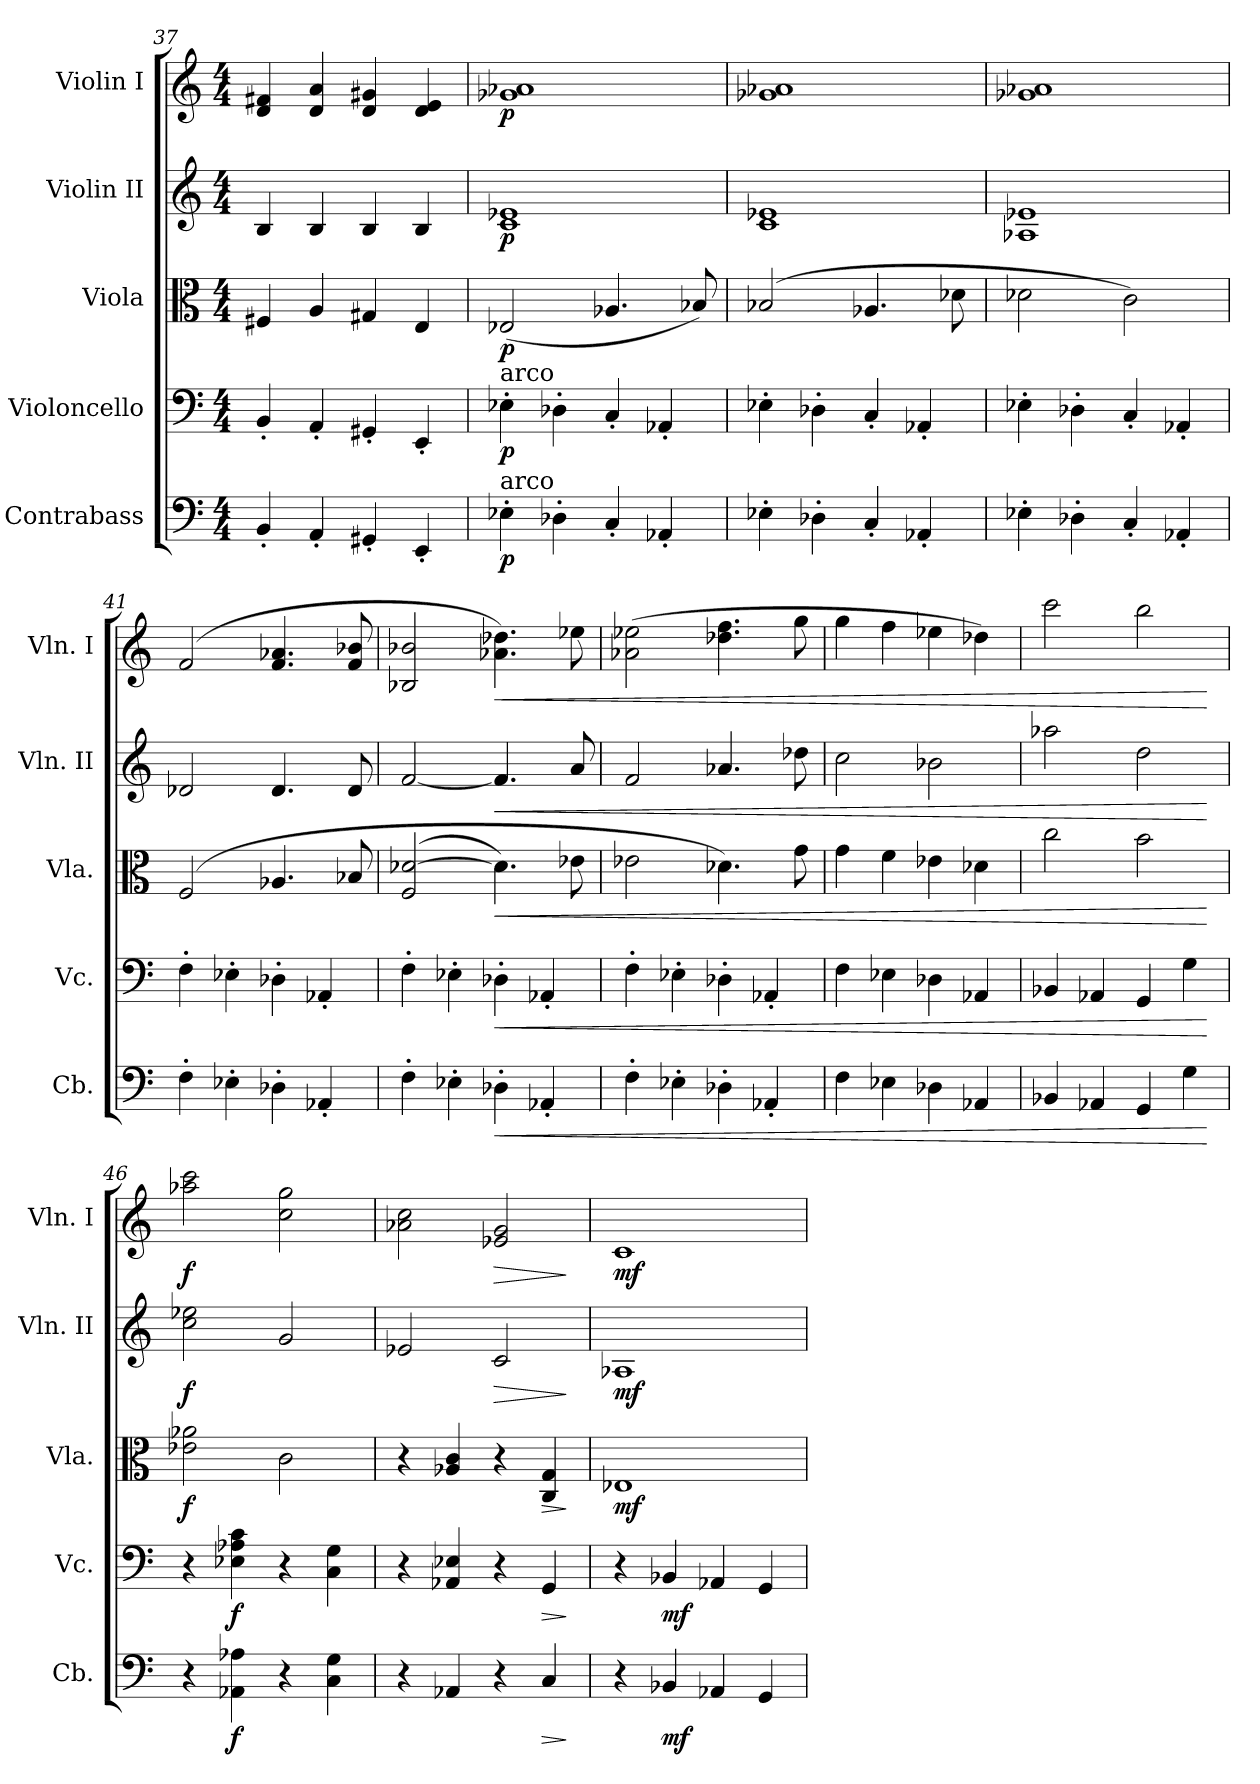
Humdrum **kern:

**kern	**dynam	**kern	**dynam	**kern	**dynam	**kern	**dynam	**kern	**dynam
*part5	*part5	*part4	*part4	*part3	*part3	*part2	*part2	*part1	*part1
*staff5	*staff5	*staff4	*staff4	*staff3	*staff3	*staff2	*staff2	*staff1	*staff1
*I"Contrabass	*	*I"Violoncello	*	*I"Viola	*	*I"Violin II	*	*I"Violin I	*
*I'Cb.	*	*I'Vc.	*	*I'Vla.	*	*I'Vln. II	*	*I'Vln. I	*
*clefF4	*	*clefF4	*	*clefC3	*	*clefG2	*	*clefG2	*
*ITrd7c12	*	*	*	*	*	*	*	*	*
*k[]	*	*k[]	*	*k[]	*	*k[]	*	*k[]	*
*M4/4	*	*M4/4	*	*M4/4	*	*M4/4	*	*M4/4	*
=37	=37	=37	=37	=37	=37	=37	=37	=37	=37
4BBB'/	.	4BB'/	.	4F#X/	.	4B/	.	4d/ 4f#X/	.
4AAA'/	.	4AA'/	.	4A/	.	4B/	.	4d/ 4a/	.
4GGG#X'/	.	4GG#X'/	.	4G#X/	.	4B/	.	4d/ 4g#X/	.
4EEE'/	.	4EE'/	.	4E/	.	4B/	.	4d/ 4e/	.
=38	=38	=38	=38	=38	=38	=38	=38	=38	=38
!	!	!LO:TX:a:t=arco	!	!	!	!	!	!	!
!LO:TX:a:t=arco	!	!	!	!	!	!	!	!	!
!	!LO:DY:b	!	!LO:DY:b	!	!LO:DY:b	!	!LO:DY:b	!	!LO:DY:b
4EE-X'\	p	4E-X'\	p	(<2E-X/	p	1c 1e-X	p	1g-X 1a-X	p
4DD-X'\	.	4D-X'\	.	.	.	.	.	.	.
4CC'/	.	4C'/	.	4.A-X/	.	.	.	.	.
4AAA-X'/	.	4AA-X'/	.	.	.	.	.	.	.
.	.	.	.	8B-X/)	.	.	.	.	.
!!LO:LB:g=z
=39	=39	=39	=39	=39	=39	=39	=39	=39	=39
4EE-X'\	.	4E-X'\	.	(>2B-X/	.	1c 1e-X	.	1g-X 1a-X	.
4DD-X'\	.	4D-X'\	.	.	.	.	.	.	.
4CC'/	.	4C'/	.	4.A-X/	.	.	.	.	.
4AAA-X'/	.	4AA-X'/	.	.	.	.	.	.	.
.	.	.	.	8d-X\	.	.	.	.	.
=40	=40	=40	=40	=40	=40	=40	=40	=40	=40
4EE-X'\	.	4E-X'\	.	2d-X\	.	1A-X 1e-X	.	1g-X 1a-X	.
4DD-X'\	.	4D-X'\	.	.	.	.	.	.	.
4CC'/	.	4C'/	.	2c\)	.	.	.	.	.
4AAA-X'/	.	4AA-X'/	.	.	.	.	.	.	.
=41	=41	=41	=41	=41	=41	=41	=41	=41	=41
4FF'\	.	4F'\	.	(>2F/	.	2d-X/	.	(>2f/	.
4EE-X'\	.	4E-X'\	.	.	.	.	.	.	.
4DD-X'\	.	4D-X'\	.	4.A-X/	.	4.d-/	.	4.f/ 4.a-X/	.
4AAA-X'/	.	4AA-X'/	.	.	.	.	.	.	.
.	.	.	.	8B-X/	.	8d-/	.	8f/ 8b-X/	.
=42	=42	=42	=42	=42	=42	=42	=42	=42	=42
4FF'\	.	4F'\	.	(>2F/ [2d-X/	.	[2f/	.	2B-X/ 2b-X/	.
4EE-X'\	.	4E-X'\	.	.	.	.	.	.	.
!	!LO:HP:b	!	!LO:HP:b	!	!LO:HP:b	!	!LO:HP:b	!	!LO:HP:b
4DD-X'\	<	4D-X'\	<	4.d-\])	<	4.f/]	<	4.a-X\ 4.dd-X\)	<
4AAA-X'/	.	4AA-X'/	.	.	.	.	.	.	.
.	.	.	.	8e-X\	.	8a/	.	8ee-X\	.
=43	=43	=43	=43	=43	=43	=43	=43	=43	=43
4FF'\	.	4F'\	.	2e-X\	.	2f/	.	(>2a-X\ 2ee-X\	.
4EE-X'\	.	4E-X'\	.	.	.	.	.	.	.
4DD-X'\	.	4D-X'\	.	4.d-X\)	.	4.a-X/	.	4.dd-X\ 4.ff\	.
4AAA-X'/	.	4AA-X'/	.	.	.	.	.	.	.
.	.	.	.	8g\	.	8dd-X\	.	8gg\	.
!!LO:PB:g=z
=44	=44	=44	=44	=44	=44	=44	=44	=44	=44
4FF\	.	4F\	.	4g\	.	2cc\	.	4gg\	.
4EE-X\	.	4E-X\	.	4f\	.	.	.	4ff\	.
4DD-X\	.	4D-X\	.	4e-X\	.	2b-X\	.	4ee-X\	.
4AAA-X/	.	4AA-X/	.	4d-X\	.	.	.	4dd-X\)	.
=45	=45	=45	=45	=45	=45	=45	=45	=45	=45
4BBB-X/	.	4BB-X/	.	2cc\	.	2aa-X\	.	2ccc\	.
4AAA-X/	.	4AA-X/	.	.	.	.	.	.	.
4GGG/	.	4GG/	.	2b\	.	2dd\	.	2bb\	.
4GG\	.	4G\	.	.	.	.	.	.	.
.	[	.	[	.	[	.	[	.	[
=46	=46	=46	=46	=46	=46	=46	=46	=46	=46
!	!	!	!	!	!LO:DY:b	!	!LO:DY:b	!	!LO:DY:b
4r	.	4r	.	2e-X\ 2a-X\	f	2cc\ 2ee-X\	f	2aa-X\ 2ccc\	f
!	!LO:DY:b	!	!LO:DY:b	!	!	!	!	!	!
4AAA-X\ 4AA-X\	f	4E-X\ 4A-X\ 4c\	f	.	.	.	.	.	.
4r	.	4r	.	2c\	.	2g/	.	2cc\ 2gg\	.
4CC\ 4GG\	.	4C\ 4G\	.	.	.	.	.	.	.
=47	=47	=47	=47	=47	=47	=47	=47	=47	=47
4r	.	4r	.	4r	.	2e-X/	.	2a-X\ 2cc\	.
4AAA-X/	.	4AA-X/ 4E-X/	.	4A-X/ 4c/	.	.	.	.	.
!	!	!	!	!	!	!	!LO:HP:b	!	!LO:HP:b
4r	.	4r	.	4r	.	2c/	>	2e-X/ 2g/	>
!	!LO:HP:b	!	!LO:HP:b	!	!LO:HP:b	!	!	!	!
4CC/	>	4GG/	>	4C/ 4G/	>	.	.	.	.
.	]	.	]	.	]	.	]	.	]
=48	=48	=48	=48	=48	=48	=48	=48	=48	=48
!	!	!	!	!	!LO:DY:b	!	!LO:DY:b	!	!LO:DY:b
4r	.	4r	.	1E-X	mf	1A-X	mf	1c	mf
!	!LO:DY:b	!	!LO:DY:b	!	!	!	!	!	!
4BBB-X/	mf	4BB-X/	mf	.	.	.	.	.	.
4AAA-X/	.	4AA-X/	.	.	.	.	.	.	.
4GGG/	.	4GG/	.	.	.	.	.	.	.
=	=	=	=	=	=	=	=	=	=
*-	*-	*-	*-	*-	*-	*-	*-	*-	*-
